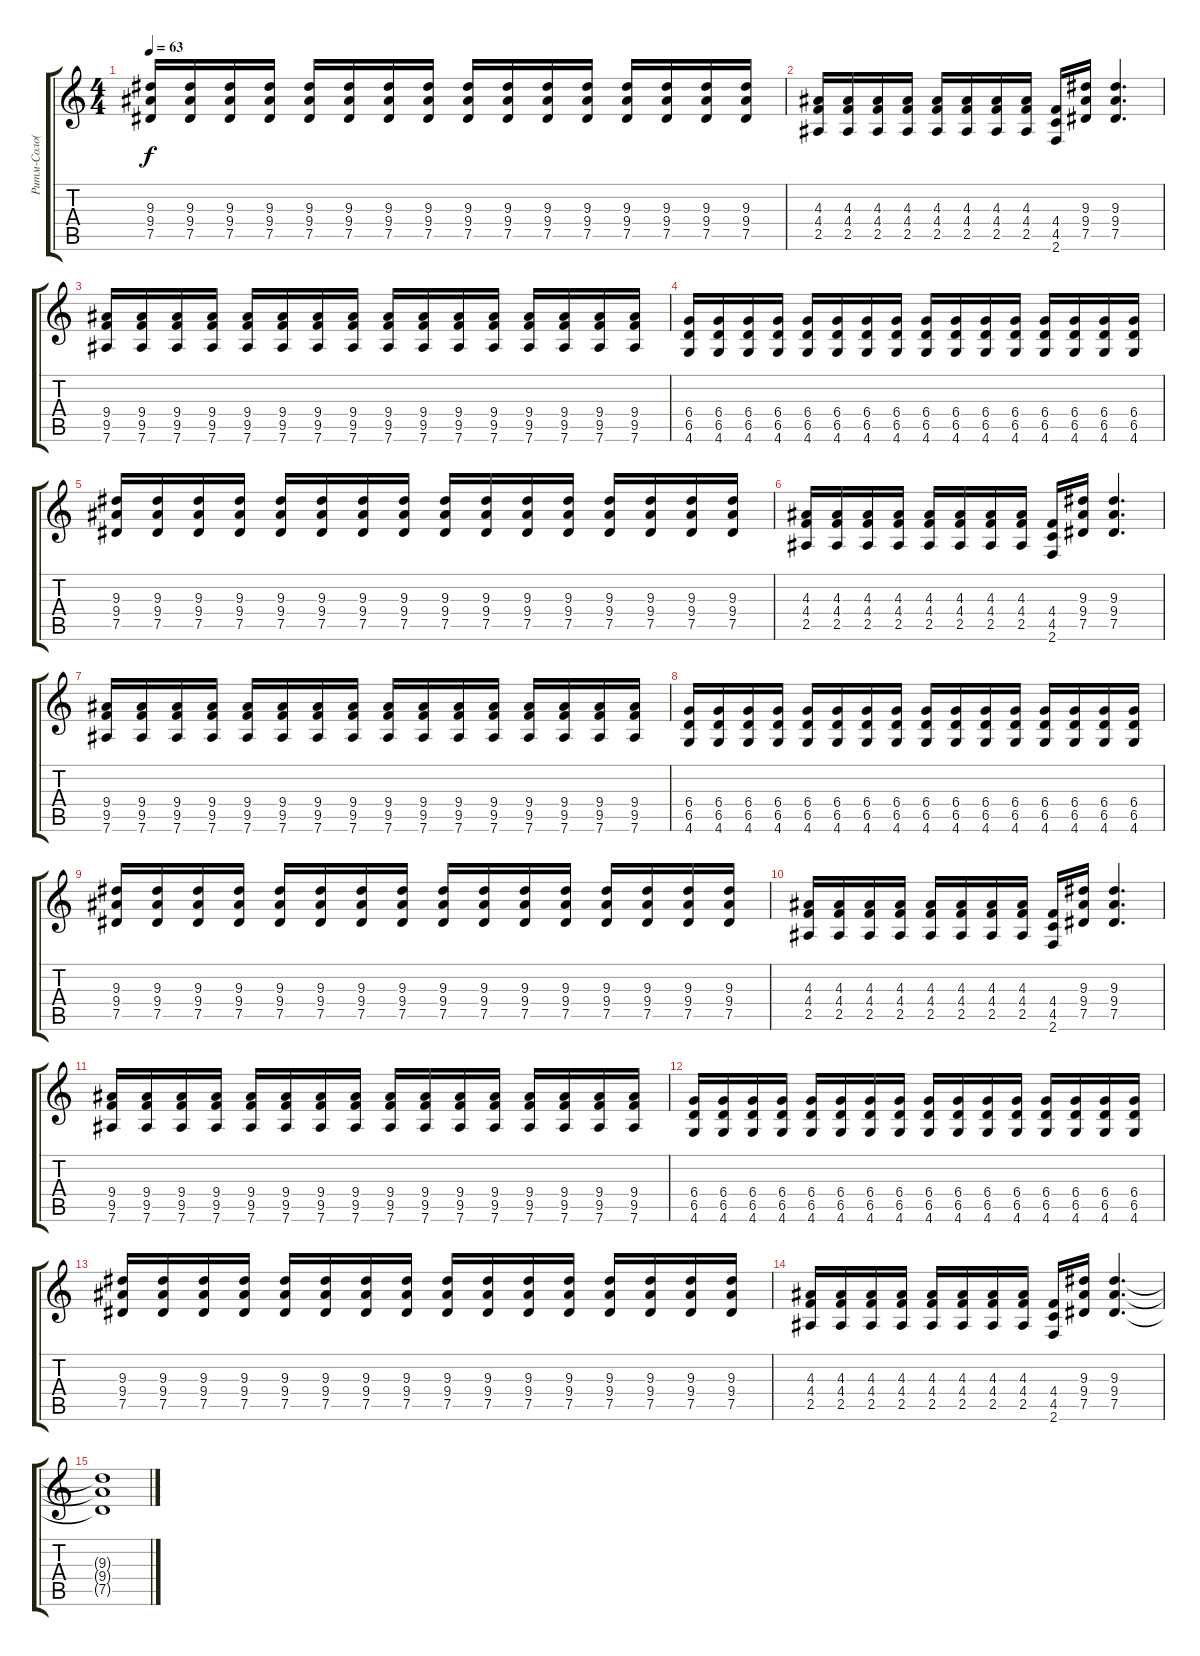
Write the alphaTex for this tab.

\track ("Ритм-Соло(играется отдельной партией)" "Ритм-Соло(") {instrument overdrivenguitar}
\staff {score tabs}
\tuning (Eb4 Bb3 Gb3 Db3 Ab2 Eb2) {hide}
\ts (4 4)
\tempo 63
\clef g2
\ks c
(9.3 9.4 7.5).16{dy f} (9.3 9.4 7.5).16 (9.3 9.4 7.5).16 (9.3 9.4 7.5).16 (9.3 9.4 7.5).16 (9.3 9.4 7.5).16 (9.3 9.4 7.5).16 (9.3 9.4 7.5).16 (9.3 9.4 7.5).16 (9.3 9.4 7.5).16 (9.3 9.4 7.5).16 (9.3 9.4 7.5).16 (9.3 9.4 7.5).16 (9.3 9.4 7.5).16 (9.3 9.4 7.5).16 (9.3 9.4 7.5).16 |
(4.3 4.4 2.5).16 (4.3 4.4 2.5).16 (4.3 4.4 2.5).16 (4.3 4.4 2.5).16 (4.3 4.4 2.5).16 (4.3 4.4 2.5).16 (4.3 4.4 2.5).16 (4.3 4.4 2.5).16 (4.4 4.5 2.6).16 (9.3 9.4 7.5).16 (9.3 9.4 7.5).4{d} |
(9.4 9.5 7.6).16 (9.4 9.5 7.6).16 (9.4 9.5 7.6).16 (9.4 9.5 7.6).16 (9.4 9.5 7.6).16 (9.4 9.5 7.6).16 (9.4 9.5 7.6).16 (9.4 9.5 7.6).16 (9.4 9.5 7.6).16 (9.4 9.5 7.6).16 (9.4 9.5 7.6).16 (9.4 9.5 7.6).16 (9.4 9.5 7.6).16 (9.4 9.5 7.6).16 (9.4 9.5 7.6).16 (9.4 9.5 7.6).16 |
(6.4 6.5 4.6).16 (6.4 6.5 4.6).16 (6.4 6.5 4.6).16 (6.4 6.5 4.6).16 (6.4 6.5 4.6).16 (6.4 6.5 4.6).16 (6.4 6.5 4.6).16 (6.4 6.5 4.6).16 (6.4 6.5 4.6).16 (6.4 6.5 4.6).16 (6.4 6.5 4.6).16 (6.4 6.5 4.6).16 (6.4 6.5 4.6).16 (6.4 6.5 4.6).16 (6.4 6.5 4.6).16 (6.4 6.5 4.6).16 |
(9.3 9.4 7.5).16 (9.3 9.4 7.5).16 (9.3 9.4 7.5).16 (9.3 9.4 7.5).16 (9.3 9.4 7.5).16 (9.3 9.4 7.5).16 (9.3 9.4 7.5).16 (9.3 9.4 7.5).16 (9.3 9.4 7.5).16 (9.3 9.4 7.5).16 (9.3 9.4 7.5).16 (9.3 9.4 7.5).16 (9.3 9.4 7.5).16 (9.3 9.4 7.5).16 (9.3 9.4 7.5).16 (9.3 9.4 7.5).16 |
(4.3 4.4 2.5).16 (4.3 4.4 2.5).16 (4.3 4.4 2.5).16 (4.3 4.4 2.5).16 (4.3 4.4 2.5).16 (4.3 4.4 2.5).16 (4.3 4.4 2.5).16 (4.3 4.4 2.5).16 (4.4 4.5 2.6).16 (9.3 9.4 7.5).16 (9.3 9.4 7.5).4{d} |
(9.4 9.5 7.6).16{volume 9} (9.4 9.5 7.6).16 (9.4 9.5 7.6).16 (9.4 9.5 7.6).16 (9.4 9.5 7.6).16 (9.4 9.5 7.6).16 (9.4 9.5 7.6).16 (9.4 9.5 7.6).16 (9.4 9.5 7.6).16 (9.4 9.5 7.6).16 (9.4 9.5 7.6).16 (9.4 9.5 7.6).16 (9.4 9.5 7.6).16 (9.4 9.5 7.6).16 (9.4 9.5 7.6).16 (9.4 9.5 7.6).16 |
(6.4 6.5 4.6).16 (6.4 6.5 4.6).16 (6.4 6.5 4.6).16 (6.4 6.5 4.6).16 (6.4 6.5 4.6).16 (6.4 6.5 4.6).16 (6.4 6.5 4.6).16 (6.4 6.5 4.6).16 (6.4 6.5 4.6).16 (6.4 6.5 4.6).16 (6.4 6.5 4.6).16 (6.4 6.5 4.6).16 (6.4 6.5 4.6).16 (6.4 6.5 4.6).16 (6.4 6.5 4.6).16 (6.4 6.5 4.6).16 |
(9.3 9.4 7.5).16 (9.3 9.4 7.5).16 (9.3 9.4 7.5).16 (9.3 9.4 7.5).16 (9.3 9.4 7.5).16 (9.3 9.4 7.5).16 (9.3 9.4 7.5).16 (9.3 9.4 7.5).16 (9.3 9.4 7.5).16 (9.3 9.4 7.5).16 (9.3 9.4 7.5).16 (9.3 9.4 7.5).16 (9.3 9.4 7.5).16 (9.3 9.4 7.5).16 (9.3 9.4 7.5).16 (9.3 9.4 7.5).16 |
(4.3 4.4 2.5).16 (4.3 4.4 2.5).16 (4.3 4.4 2.5).16 (4.3 4.4 2.5).16 (4.3 4.4 2.5).16 (4.3 4.4 2.5).16 (4.3 4.4 2.5).16 (4.3 4.4 2.5).16 (4.4 4.5 2.6).16 (9.3 9.4 7.5).16 (9.3 9.4 7.5).4{d} |
(9.4 9.5 7.6).16 (9.4 9.5 7.6).16 (9.4 9.5 7.6).16 (9.4 9.5 7.6).16 (9.4 9.5 7.6).16 (9.4 9.5 7.6).16 (9.4 9.5 7.6).16 (9.4 9.5 7.6).16 (9.4 9.5 7.6).16 (9.4 9.5 7.6).16 (9.4 9.5 7.6).16 (9.4 9.5 7.6).16 (9.4 9.5 7.6).16 (9.4 9.5 7.6).16 (9.4 9.5 7.6).16 (9.4 9.5 7.6).16 |
(6.4 6.5 4.6).16 (6.4 6.5 4.6).16 (6.4 6.5 4.6).16 (6.4 6.5 4.6).16 (6.4 6.5 4.6).16 (6.4 6.5 4.6).16 (6.4 6.5 4.6).16 (6.4 6.5 4.6).16 (6.4 6.5 4.6).16 (6.4 6.5 4.6).16 (6.4 6.5 4.6).16 (6.4 6.5 4.6).16 (6.4 6.5 4.6).16 (6.4 6.5 4.6).16 (6.4 6.5 4.6).16 (6.4 6.5 4.6).16 |
(9.3 9.4 7.5).16 (9.3 9.4 7.5).16 (9.3 9.4 7.5).16 (9.3 9.4 7.5).16 (9.3 9.4 7.5).16 (9.3 9.4 7.5).16 (9.3 9.4 7.5).16 (9.3 9.4 7.5).16 (9.3 9.4 7.5).16 (9.3 9.4 7.5).16 (9.3 9.4 7.5).16 (9.3 9.4 7.5).16 (9.3 9.4 7.5).16 (9.3 9.4 7.5).16 (9.3 9.4 7.5).16 (9.3 9.4 7.5).16 |
(4.3 4.4 2.5).16 (4.3 4.4 2.5).16 (4.3 4.4 2.5).16 (4.3 4.4 2.5).16 (4.3 4.4 2.5).16 (4.3 4.4 2.5).16 (4.3 4.4 2.5).16 (4.3 4.4 2.5).16 (4.4 4.5 2.6).16 (9.3 9.4 7.5).16 (9.3 9.4 7.5).4{d} |
(9.3{t} 9.4{t} 7.5{t}).1
